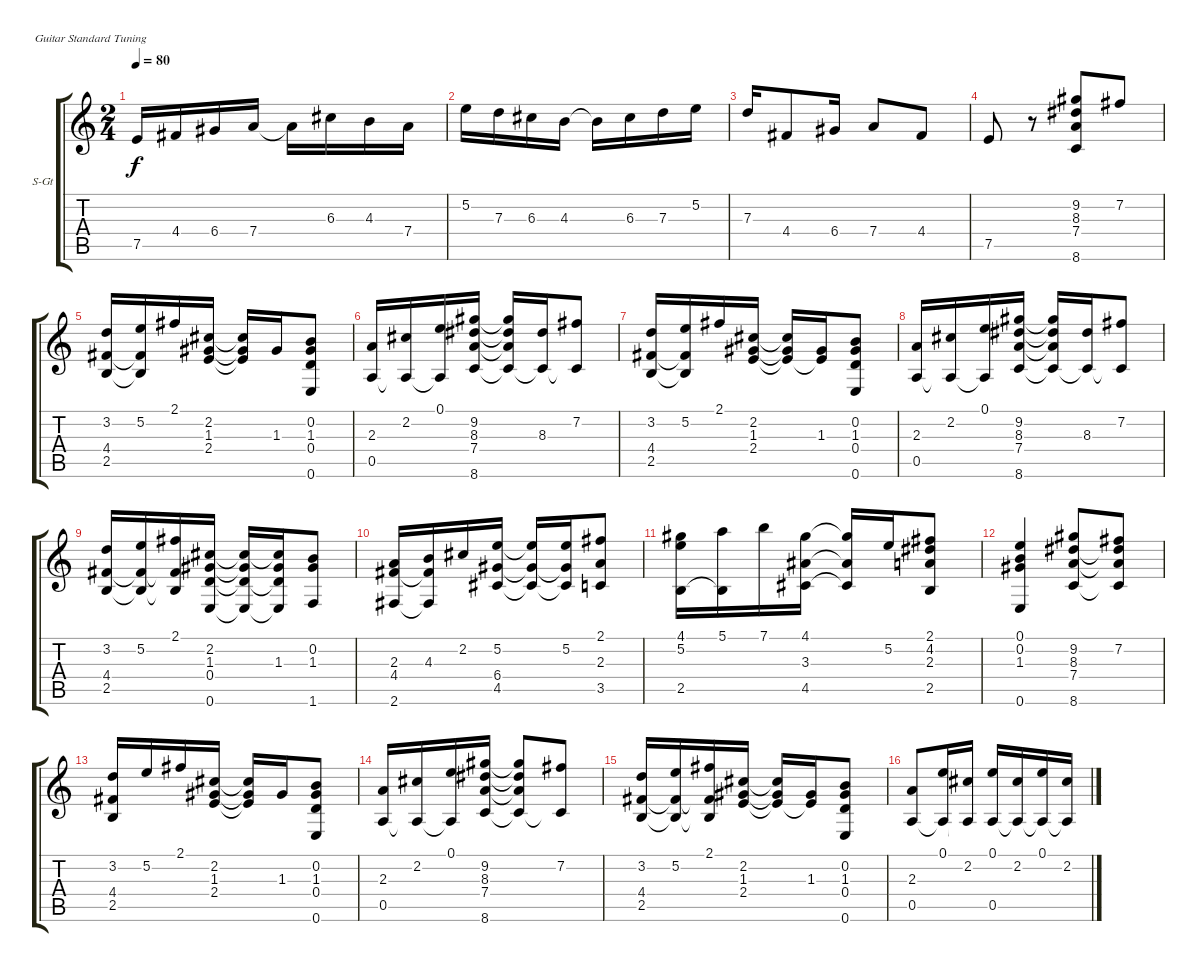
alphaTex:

\bracketExtendMode groupsimilarinstruments
\firstSystemTrackNameOrientation horizontal
\otherSystemsTrackNameOrientation horizontal
\track ("Track 1" "S-Gt") {instrument honkytonkpiano}
\staff {score tabs}
\tuning (E4 B3 G3 D3 A2 E2)
\displaytranspose 12
\ts (2 4)
\tempo 80
\clef g2
\ks c
7.5.16{dy f instrument honkytonkpiano} 4.4.16 6.4.16 7.4.16 7.4{t}.16 6.3.16 4.3.16 7.4.16 |
5.2.16 7.3.16 6.3.16 4.3.16 4.3{t}.16 6.3.16 7.3.16 5.2.16 |
7.3.16 4.4.8 6.4.16 7.4.8 4.4.8 |
7.5.8 r.8 (9.2 8.3 7.4 8.6).8 7.2.8 |
(3.2 4.4 2.5).16 (5.2 4.4{t} 2.5{t}).16 2.1.16 (2.2 1.3 2.4).16 (2.2{t} 1.3{t} 2.4{t}).16 1.3.16 (0.2 1.3 0.4 0.6).8 |
(2.3 0.5).16 (2.2 0.5{t}).16 (0.1 0.5{t}).16 (9.2 8.3 7.4 8.6).16 (9.2{t} 8.3{t} 7.4{t} 8.6{t}).16 (8.3 8.6{t}).16 (7.2 8.6{t}).8 |
(3.2 4.4 2.5).16 (5.2 4.4{t} 2.5{t}).16 2.1.16 (2.2 1.3 2.4).16 (2.2{t} 1.3{t} 2.4{t}).16 (1.3 2.4{t}).16 (0.2 1.3 0.4 0.6).8 |
(2.3 0.5).16 (2.2 0.5{t}).16 (0.1 0.5{t}).16 (9.2 8.3 7.4 8.6).16 (9.2{t} 8.3{t} 7.4{t} 8.6{t}).16 (8.3 8.6{t}).16 (7.2 8.6{t}).8 |
(3.2 4.4 2.5).16 (5.2 4.4{t} 2.5{t}).16 (2.1 4.4{t} 2.5{t}).16 (2.2 1.3 0.4 0.6).16 (2.2{t} 1.3{t} 0.4{t} 0.6{t}).16 (2.2{t} 1.3 0.4{t} 0.6{t}).16 (0.2 1.3 1.6).8 |
(2.3 4.4 2.6).16 (4.3 4.4{t} 2.6{t}).16 2.2.16 (5.2 6.4 4.5).16 (5.2{t} 6.4{t} 4.5{t}).16 (5.2 6.4{t} 4.5{t}).16 (2.1 2.3 3.5).8 |
(4.1 5.2 2.5).16 (5.1 2.5{t}).16 7.1.16 (4.1 3.3 4.5).16 (4.1{t} 3.3{t} 4.5{t}).16 5.2.16 (2.1 4.2 2.3 2.5).8 |
(0.1 0.2 1.3 0.6).4 (9.2 8.3 7.4 8.6).8 (7.2 8.3{t} 7.4{t} 8.6{t}).8 |
(3.2 4.4 2.5).16 5.2.16 2.1.16 (2.2 1.3 2.4).16 (2.2{t} 1.3{t} 2.4{t}).16 1.3.16 (0.2 1.3 0.4 0.6).8 |
(2.3 0.5).16 (2.2 0.5{t}).16 (0.1 0.5{t}).16 (9.2 8.3 7.4 8.6).16 (9.2{t} 8.3{t} 7.4{t} 8.6{t}).8 (7.2 8.6{t}).8 |
(3.2 4.4 2.5).16 (5.2 4.4{t} 2.5{t}).16 (2.1 4.4{t} 2.5{t}).16 (2.2 1.3 2.4).16 (2.2{t} 1.3{t} 2.4{t}).16 (1.3 2.4{t}).16 (0.2 1.3 0.4 0.6).8 |
(2.3 0.5).8 (0.1 0.5{t}).16 (2.2 0.5{t}).16 (0.1 0.5).16 (2.2 0.5{t}).16 (0.1 0.5{t}).16 (2.2 0.5{t}).16
